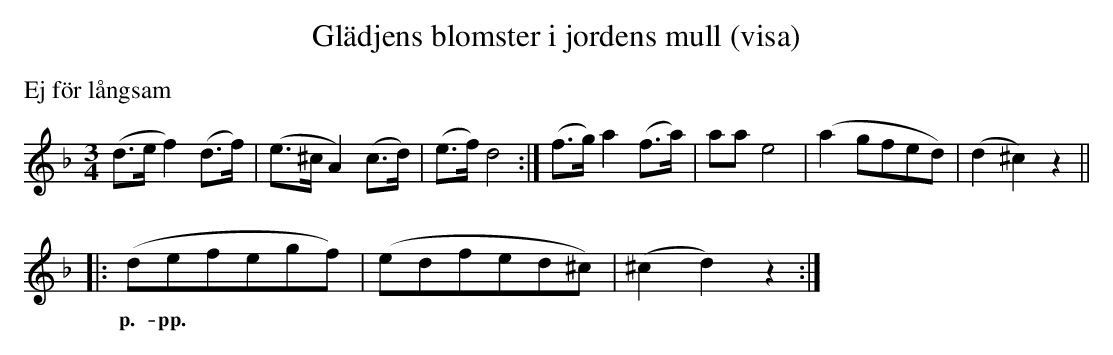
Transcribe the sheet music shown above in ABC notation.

X:1
T:Glädjens blomster i jordens mull (visa)
M:3/4
L:1/8
K:Dm
%%text Ej för långsam
(d>e f2) (d>f) | (e>^c A2) (c>d) | (e>f) d4 :| (f>g) a2 (f>a) | aa e4 | (a2 gfed) | (d2 ^c2) z2 ||
|: (defegf) | (edfed^c) | (^c2 d2) z2 :|
w: p.-pp.
